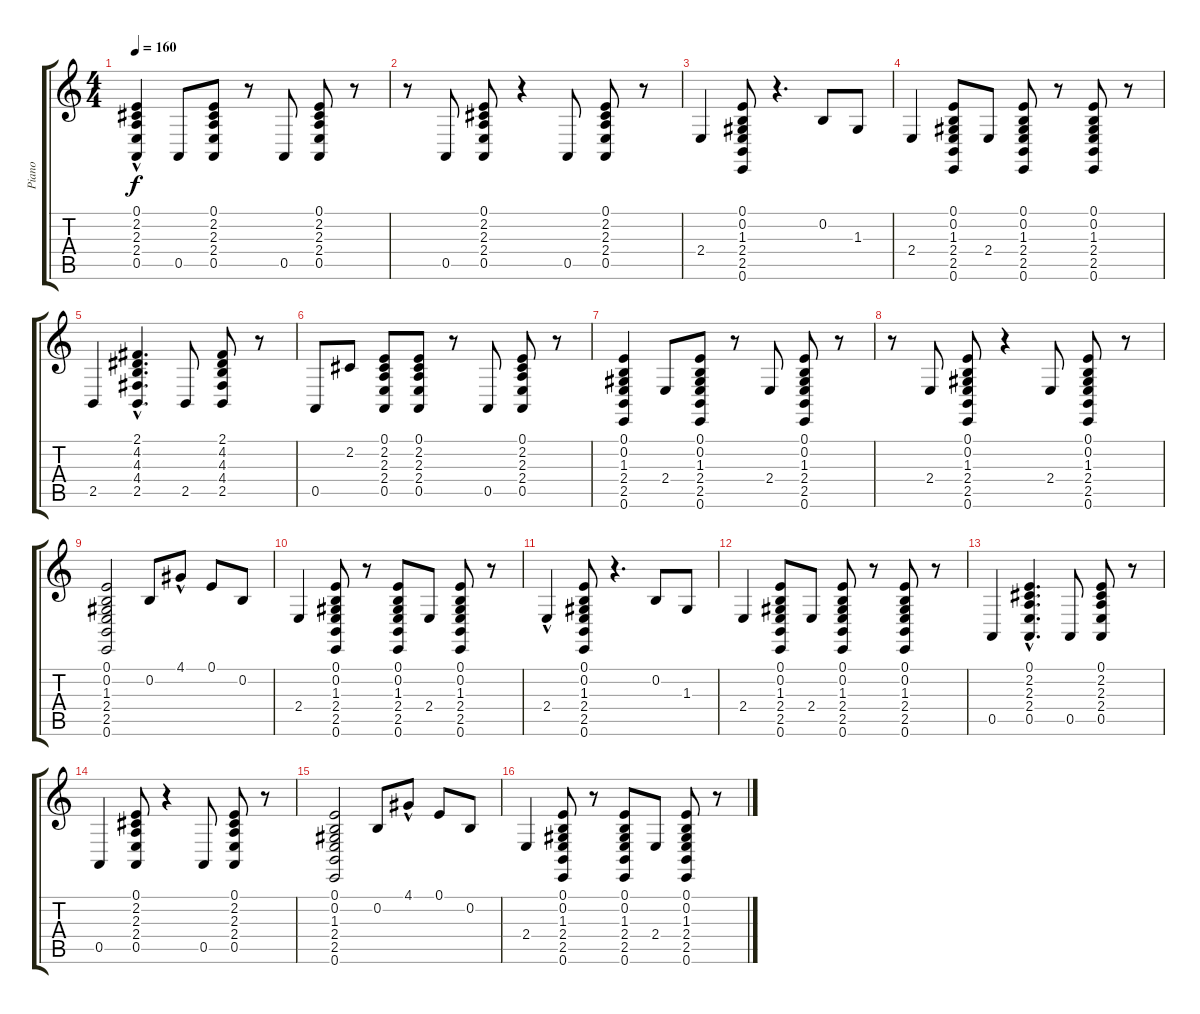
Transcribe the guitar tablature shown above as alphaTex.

\track ("Piano   " "Piano   ") {instrument acousticgrandpiano}
\staff {score tabs}
\tuning (E4 B3 G3 D3 A2 E2) {hide}
\ts (4 4)
\tempo 160
\clef g2
\ks c
(0.1 2.2 2.3 2.4 0.5{hac}).4{dy f} 0.5.8 (0.1 2.2 2.3 2.4 0.5).8 r.8 0.5.8 (0.1 2.2 2.3 2.4 0.5).8 r.8 |
r.8 0.5.8 (0.1 2.2 2.3 2.4 0.5).8 r.4 0.5.8 (0.1 2.2 2.3 2.4 0.5).8 r.8 |
2.4.4 (0.1 0.2 1.3 2.4 2.5 0.6).8 r.4{d} 0.2.8 1.3.8 |
2.4.4 (0.1 0.2 1.3 2.4 2.5 0.6).8 2.4.8 (0.1 0.2 1.3 2.4 2.5 0.6).8 r.8 (0.1 0.2 1.3 2.4 2.5 0.6).8 r.8 |
2.5.4 (2.1{hac} 4.2{hac} 4.3{hac} 4.4{hac} 2.5{hac}).4{d} 2.5.8 (2.1 4.2 4.3 4.4 2.5).8 r.8 |
0.5.8 2.2.8 (0.1 2.2 2.3 2.4 0.5).8 (0.1 2.2 2.3 2.4 0.5).8 r.8 0.5.8 (0.1 2.2 2.3 2.4 0.5).8 r.8 |
(0.1 0.2 1.3 2.4 2.5 0.6).4 2.4.8 (0.1 0.2 1.3 2.4 2.5 0.6).8 r.8 2.4.8 (0.1 0.2 1.3 2.4 2.5 0.6).8 r.8 |
r.8 2.4.8 (0.1 0.2 1.3 2.4 2.5 0.6).8 r.4 2.4.8 (0.1 0.2 1.3 2.4 2.5 0.6).8 r.8 |
(0.1 0.2 1.3 2.4 2.5 0.6).2 0.2.8 4.1{hac}.8 0.1.8 0.2.8 |
2.4.4 (0.1 0.2 1.3 2.4 2.5 0.6).8 r.8 (0.1 0.2 1.3 2.4 2.5 0.6).8 2.4.8 (0.1 0.2 1.3 2.4 2.5 0.6).8 r.8 |
2.4{hac}.4 (0.1 0.2 1.3 2.4 2.5 0.6).8 r.4{d} 0.2.8 1.3.8 |
2.4.4 (0.1 0.2 1.3 2.4 2.5 0.6).8 2.4.8 (0.1 0.2 1.3 2.4 2.5 0.6).8 r.8 (0.1 0.2 1.3 2.4 2.5 0.6).8 r.8 |
0.5.4 (0.1{hac} 2.2{hac} 2.3{hac} 2.4{hac} 0.5{hac}).4{d} 0.5.8 (0.1 2.2 2.3 2.4 0.5).8 r.8 |
0.5.4 (0.1 2.2 2.3 2.4 0.5).8 r.4 0.5.8 (0.1 2.2 2.3 2.4 0.5).8 r.8 |
(0.1 0.2 1.3 2.4 2.5 0.6).2 0.2.8 4.1{hac}.8 0.1.8 0.2.8 |
2.4.4 (0.1 0.2 1.3 2.4 2.5 0.6).8 r.8 (0.1 0.2 1.3 2.4 2.5 0.6).8 2.4.8 (0.1 0.2 1.3 2.4 2.5 0.6).8 r.8
